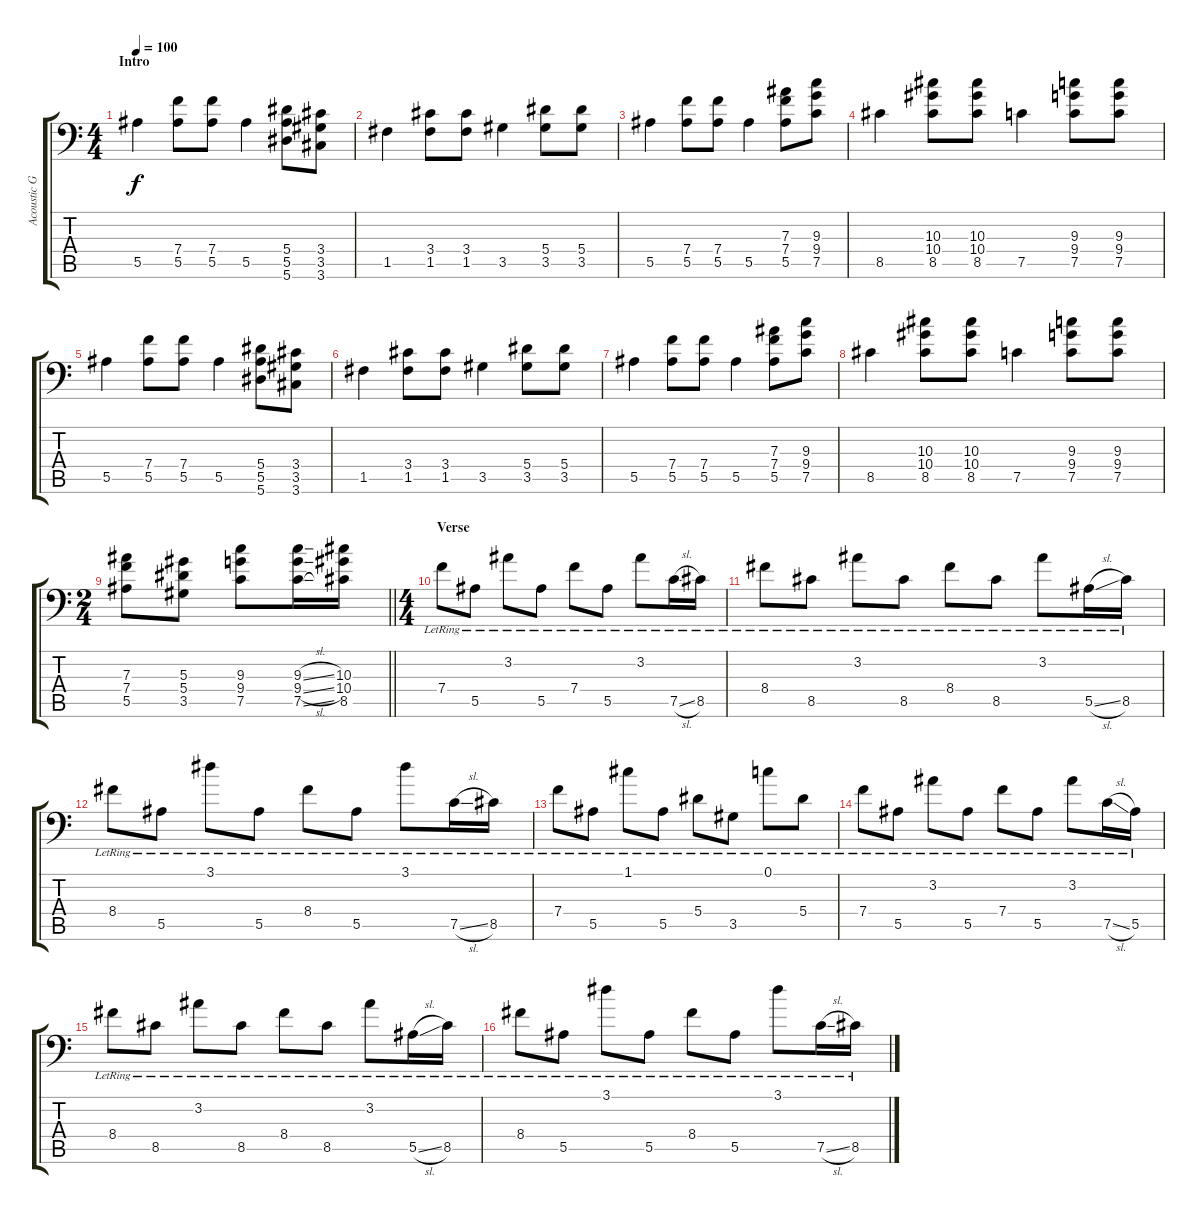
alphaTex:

\track ("Acoustic Guitar" "Acoustic G") {instrument acousticguitarsteel}
\staff {score tabs}
\tuning (C4 G3 Eb3 Bb2 F2 Bb1) {hide}
\ts (4 4)
\section ("" "Intro")
\tempo 100
\clef f4
\ks c
5.5.4{dy f instrument acousticguitarsteel} (7.4 5.5).8 (7.4 5.5).8 5.5.4 (5.4 5.5 5.6).8 (3.4 3.5 3.6).8 |
1.5.4 (3.4 1.5).8 (3.4 1.5).8 3.5.4 (5.4 3.5).8 (5.4 3.5).8 |
5.5.4 (7.4 5.5).8 (7.4 5.5).8 5.5.4 (7.3 7.4 5.5).8 (9.3 9.4 7.5).8 |
8.5.4 (10.3 10.4 8.5).8 (10.3 10.4 8.5).8 7.5.4 (9.3 9.4 7.5).8 (9.3 9.4 7.5).8 |
5.5.4 (7.4 5.5).8 (7.4 5.5).8 5.5.4 (5.4 5.5 5.6).8 (3.4 3.5 3.6).8 |
1.5.4 (3.4 1.5).8 (3.4 1.5).8 3.5.4 (5.4 3.5).8 (5.4 3.5).8 |
5.5.4 (7.4 5.5).8 (7.4 5.5).8 5.5.4 (7.3 7.4 5.5).8 (9.3 9.4 7.5).8 |
8.5.4 (10.3 10.4 8.5).8 (10.3 10.4 8.5).8 7.5.4 (9.3 9.4 7.5).8 (9.3 9.4 7.5).8 |
\ts (2 4)
\barLineRight lightlight
(7.3 7.4 5.5).8 (5.3 5.4 3.5).8 (9.3 9.4 7.5).8 (9.3{sl} 9.4{sl} 7.5{sl}).16 (10.3 10.4 8.5).16 |
\ts (4 4)
\section ("" "Verse")
7.4{lr}.8 5.5{lr}.8 3.2{lr}.8 5.5{lr}.8 7.4{lr}.8 5.5{lr}.8 3.2{lr}.8 7.5{sl lr}.16 8.5{lr}.16 |
8.4{lr}.8 8.5{lr}.8 3.2{lr}.8 8.5{lr}.8 8.4{lr}.8 8.5{lr}.8 3.2{lr}.8 5.5{sl lr}.16 8.5{lr}.16 |
8.4{lr}.8 5.5{lr}.8 3.1{lr}.8 5.5{lr}.8 8.4{lr}.8 5.5{lr}.8 3.1{lr}.8 7.5{sl lr}.16 8.5{lr}.16 |
7.4{lr}.8 5.5{lr}.8 1.1{lr}.8 5.5{lr}.8 5.4{lr}.8 3.5{lr}.8 0.1{lr}.8 5.4{lr}.8 |
7.4{lr}.8 5.5{lr}.8 3.2{lr}.8 5.5{lr}.8 7.4{lr}.8 5.5{lr}.8 3.2{lr}.8 7.5{sl lr}.16 5.5{lr}.16 |
8.4{lr}.8 8.5{lr}.8 3.2{lr}.8 8.5{lr}.8 8.4{lr}.8 8.5{lr}.8 3.2{lr}.8 5.5{sl lr}.16 8.5{lr}.16 |
8.4{lr}.8 5.5{lr}.8 3.1{lr}.8 5.5{lr}.8 8.4{lr}.8 5.5{lr}.8 3.1{lr}.8 7.5{sl lr}.16 8.5{lr}.16
